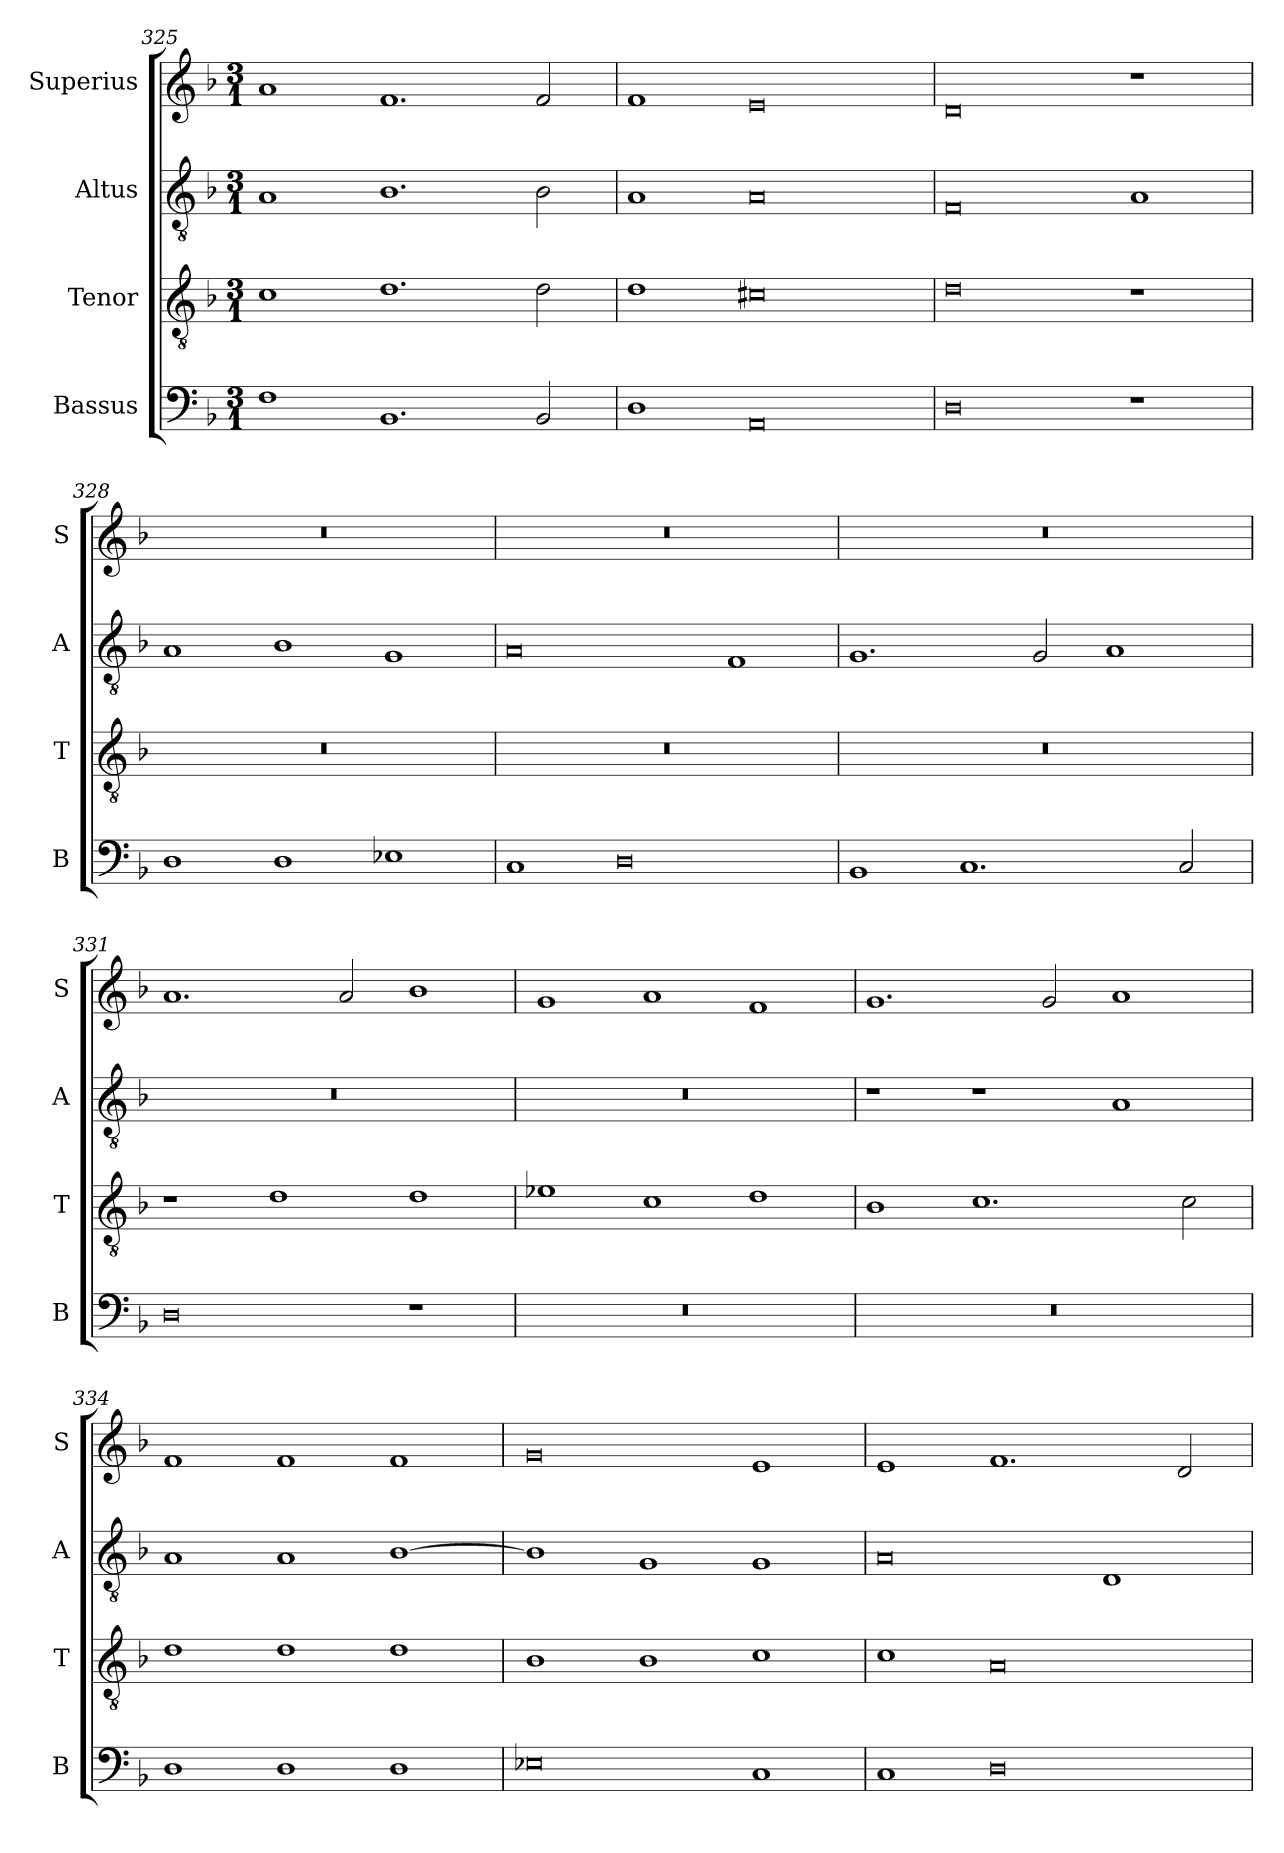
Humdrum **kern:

**kern	**kern	**kern	**kern
*part4	*part3	*part2	*part1
*staff4	*staff3	*staff2	*staff1
*I"Bassus	*I"Tenor	*I"Altus	*I"Superius
*I'B	*I'T	*I'A	*I'S
*clefF4	*clefGv2	*clefGv2	*clefG2
*k[b-]	*k[b-]	*k[b-]	*k[b-]
*M3/1	*M3/1	*M3/1	*M3/1
=325	=325	=325	=325
1F	1c	1A	1a
1.BB-	1.d	1.B-	1.f
2BB-/	2d\	2B-\	2f/
=326	=326	=326	=326
1D	1d	1A	1f
0AA	0c#X	0A	0e
=327	=327	=327	=327
0D	0d	0F	0d
1r	1r	1A	1r
=328	=328	=328	=328
1D	0.r	1A	0.r
1D	.	1B-	.
1E-X	.	1G	.
=329	=329	=329	=329
1C	0.r	0A	0.r
0D	.	.	.
.	.	1F	.
=330	=330	=330	=330
1BB-	0.r	1.G	0.r
1.C	.	.	.
.	.	2G/	.
.	.	1A	.
2C/	.	.	.
=331	=331	=331	=331
0D	1r	0.r	1.a
.	1d	.	.
.	.	.	2a/
1r	1d	.	1b-
=332	=332	=332	=332
0.r	1e-X	0.r	1g
.	1c	.	1a
.	1d	.	1f
=333	=333	=333	=333
0.r	1B-	1r	1.g
.	1.c	1r	.
.	.	.	2g/
.	.	1A	1a
.	2c\	.	.
=334	=334	=334	=334
1D	1d	1A	1f
1D	1d	1A	1f
1D	1d	[1B-	1f
=335	=335	=335	=335
0E-X	1B-	1B-]	0g
.	1B-	1G	.
1C	1c	1G	1e
=336	=336	=336	=336
1C	1c	0A	1e
0D	0A	.	1.f
.	.	1D	.
.	.	.	2d/
=	=	=	=
*-	*-	*-	*-
